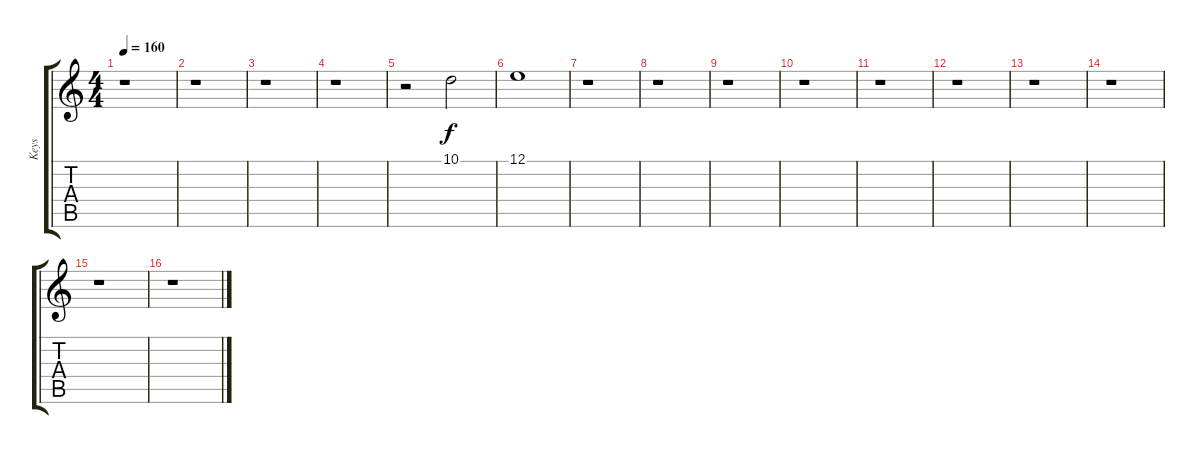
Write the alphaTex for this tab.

\track ("Keys" "Keys") {instrument vibraphone}
\staff {score tabs}
\tuning (E4 B3 G3 D3 A2 E2) {hide}
\ts (4 4)
\tempo 160
\clef g2
\ks c
r.1{dy mp} |
r.1 |
r.1 |
r.1 |
r.2 10.1.2{dy f} |
12.1.1 |
r.1 |
r.1 |
r.1 |
r.1 |
r.1 |
r.1 |
r.1 |
r.1 |
r.1 |
r.1
